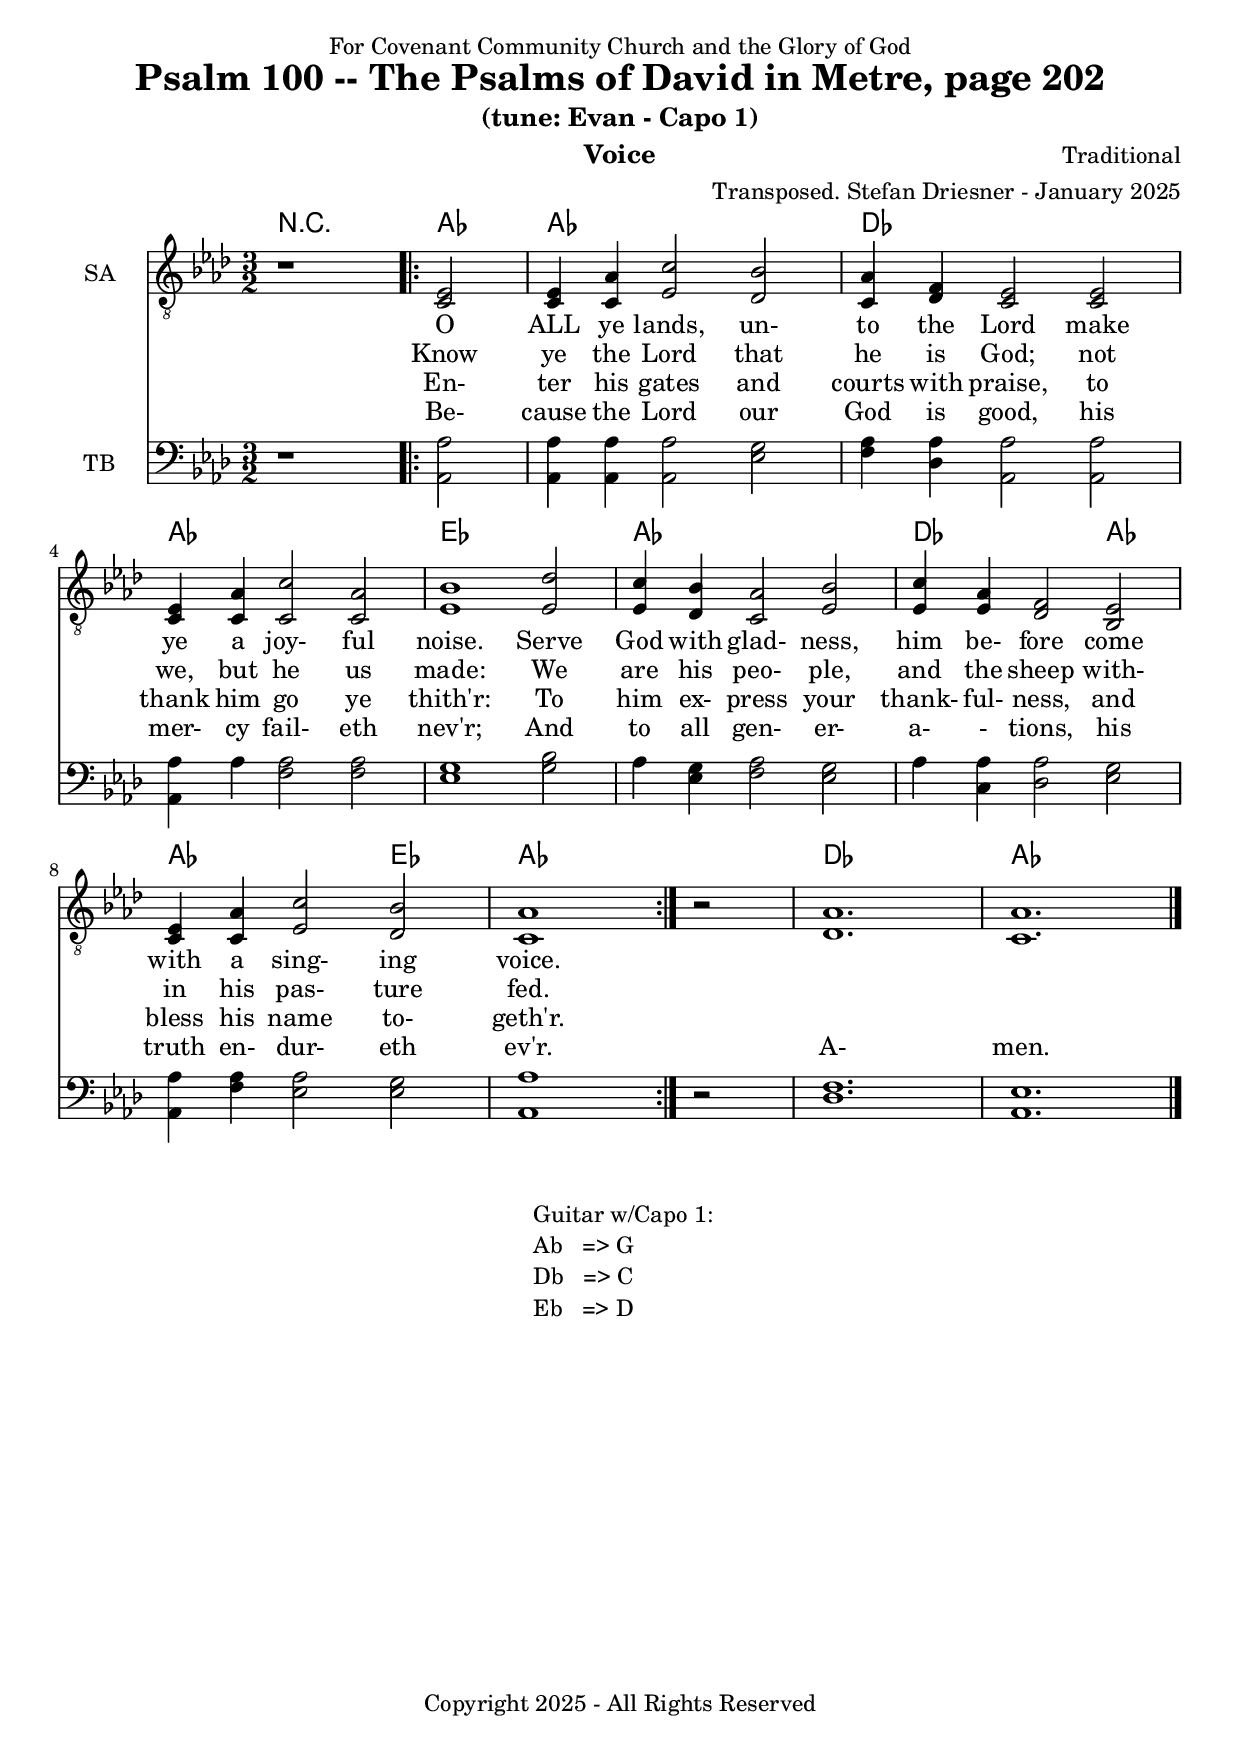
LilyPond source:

\version "2.24.1"
\language "english"

% force .mid extension for MIDI file output
#(ly:set-option 'midi-extension "mid")

\header {
  dedication = "For Covenant Community Church and the Glory of God"
  title = "Psalm 100 -- The Psalms of David in Metre, page 202"
  subtitle = "(tune: Evan - Capo 1)"
  instrument = "Voice"
  composer = "Traditional"
  arranger = "Transposed. Stefan Driesner - January 2025"
  meter = ""
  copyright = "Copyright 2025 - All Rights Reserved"
}

global = {
  \key af \major
  \numericTimeSignature
  \time 3/2
}

versesVoiceOne = \lyricmode {
  % Verse 1-2
  O ALL ye lands, un- to the Lord
  make ye a joy- ful noise.
  Serve God with glad- ness, him be- fore
  come with a sing- ing voice.
}

versesVoiceTwo = \lyricmode {
  % Verse 3
  Know ye the Lord that he is God;
  not we, but he us made:
  We are his peo- ple, and the sheep
  with- in his pas- ture fed.
}

versesVoiceThree = \lyricmode {
  % Verse 4
  En- ter his gates and courts with praise,
  to thank him go ye thith'r:
  To him ex- press your thank- ful- ness,
  and bless his name to- geth'r.
}

versesVoiceFour = \lyricmode {
  % Verse 5
  Be- cause the Lord our God is good,
  his mer- cy fail- eth nev'r;
  And to all gen- er- a- - tions,
  his truth en- dur- eth ev'r.
  A- men.
}

SAVoice = \relative c {
  \global
  \dynamicUp
  % Music follows here.
  {
    r1
    \repeat volta 2
    {
      <ef  c  >2 |
      <c   ef >4 <c   af'>4 <ef  c'>2  <df  bf'>2 | < c  af'>4 <df   f >4 < c  ef >2  < c  ef >2 |
      <c   ef >4 <c   af'>4 <c   c'>2  < c  af'>2 | <ef  bf'>1                        <ef  df'>2 |
      <ef  c '>4 <df  bf'>4 <c  af'>2  <ef  bf'>2 | <ef  c '>4 <ef  af >4 <df   f >2  <bf  ef >2 |
      <c   ef >4 <c   af'>4 <ef c '>2  <df  bf'>2 | <c   af'>1
    }
    r2
  }
  <df  af' >1. <c  af' >1.
  \bar "|."
}

TBVoice = \relative c {
  \global
  \dynamicUp
  % Music follows here.
  {
    r1
    \repeat volta 2
    {
      <af  af'>2 |
      <af  af'>4 <af  af'>4 <af  af'>2  <ef' g  >2 | <f   af >4 <df  af'>4 <af  af'>2 <af  af'>2 |
      <af  af'>4 <    af'>4 <f   af >2  <f   af >2 | <ef  g  >1                       <g   bf >2 |
      <    af >4 <ef  g  >4 <f   af >2  <ef  g  >2 | <    af >4 <c , af'>4 <df  af'>2 <ef  g  >2 |
      <af, af'>4 <f ' af >4 <ef  af >2  <ef  g  >2 | <af, af'>1
    }
    r2
  }
  <df  f  >1. <af  ef' >1.
  \bar "|."
}

Chords = \new ChordNames {
  \chordmode {
    r1 <af>2 <af>1. <df>1. <af>1. <ef>1. <af>1. <df>1 <af>2 <af>1 <ef>2 <af>1. <df>1. <af>1.
  }
}

SAVoicePart = \new Staff \with {
  instrumentName = "SA"
  midiInstrument = "Voice Oohs"
} { \clef "treble_8" \SAVoice }
\addlyrics { \versesVoiceOne }
\addlyrics { \versesVoiceTwo }
\addlyrics { \versesVoiceThree }
\addlyrics { \versesVoiceFour }

TBVoicePart = \new Staff \with {
  instrumentName = "TB"
  midiInstrument = "Voice Oohs"
} { \clef bass \TBVoice }

\score {
  <<
    \Chords
    \SAVoicePart
    \TBVoicePart
  >>
  \layout { }
  \midi {
    \context {
      \Score
      tempoWholesPerMinute = #(ly:make-moment 100 2)
    }
  }
}

\markup {
  \fill-line {
    {
      \column {
        \left-align {
	" Guitar w/Capo 1:"
	" Ab   => G"
	" Db   => C"
	" Eb   => D"
        }
      }
    }
  }
}
